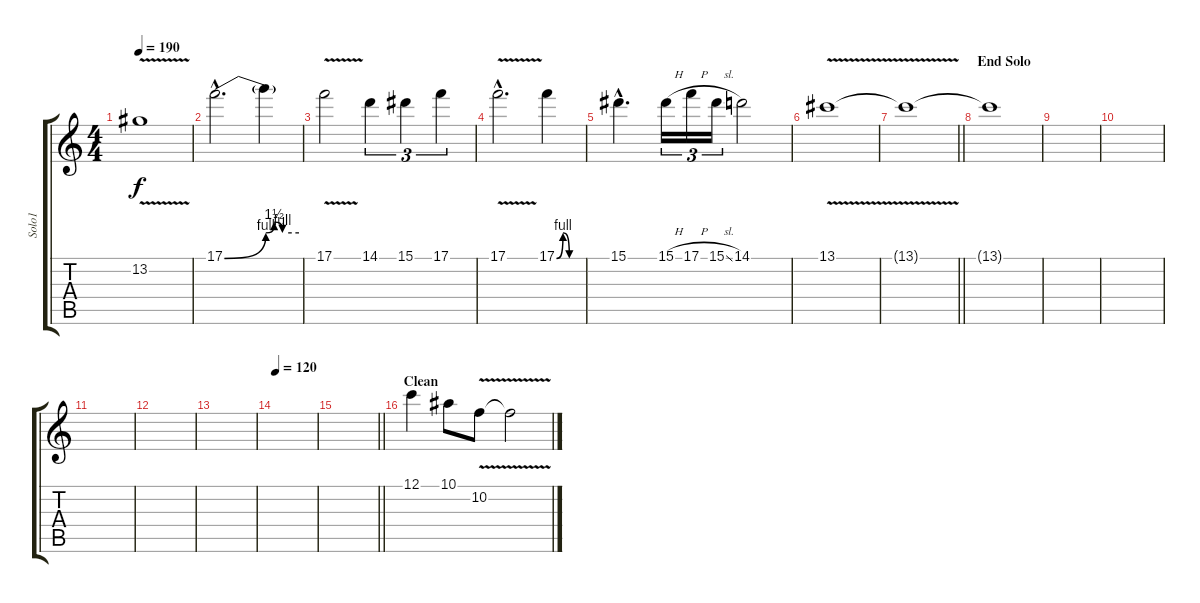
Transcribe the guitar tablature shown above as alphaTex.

\track ("Solo1" "Solo1") {instrument distortionguitar}
\staff {score tabs}
\tuning (C4 G3 Eb3 Bb2 F2 C2) {hide}
\ts (4 4)
\tempo 190
\clef g2
\ks c
13.2{v}.1{dy f} |
17.1{be (bend 0 0 60 4) hac}.2{d} 17.1{be (custom 0 4 15 6 30 4 60 4) t}.4 |
17.1{v}.2 14.1.4{tu (3 2)} 15.1.4{tu (3 2)} 17.1.4{tu (3 2)} |
17.1{v hac}.2{d} 17.1{be (custom 0 0 15 4 30 0 60 0)}.4 |
15.1{hac}.4{d} 15.1{h}.16{tu (3 2)} 17.1{h}.16{tu (3 2)} 15.1{sl}.16{tu (3 2)} 14.1.2 |
13.1{v}.1 |
\barLineRight lightlight
13.1{t}.1 |
\section ("" "End Solo")
13.1{t}.1{volume 0} |
|
|
|
|
|
\tempo 120
|
\barLineRight lightlight
|
\section ("" "Clean")
12.1.4 10.1.8 10.2{v}.8 10.2{t}.2
